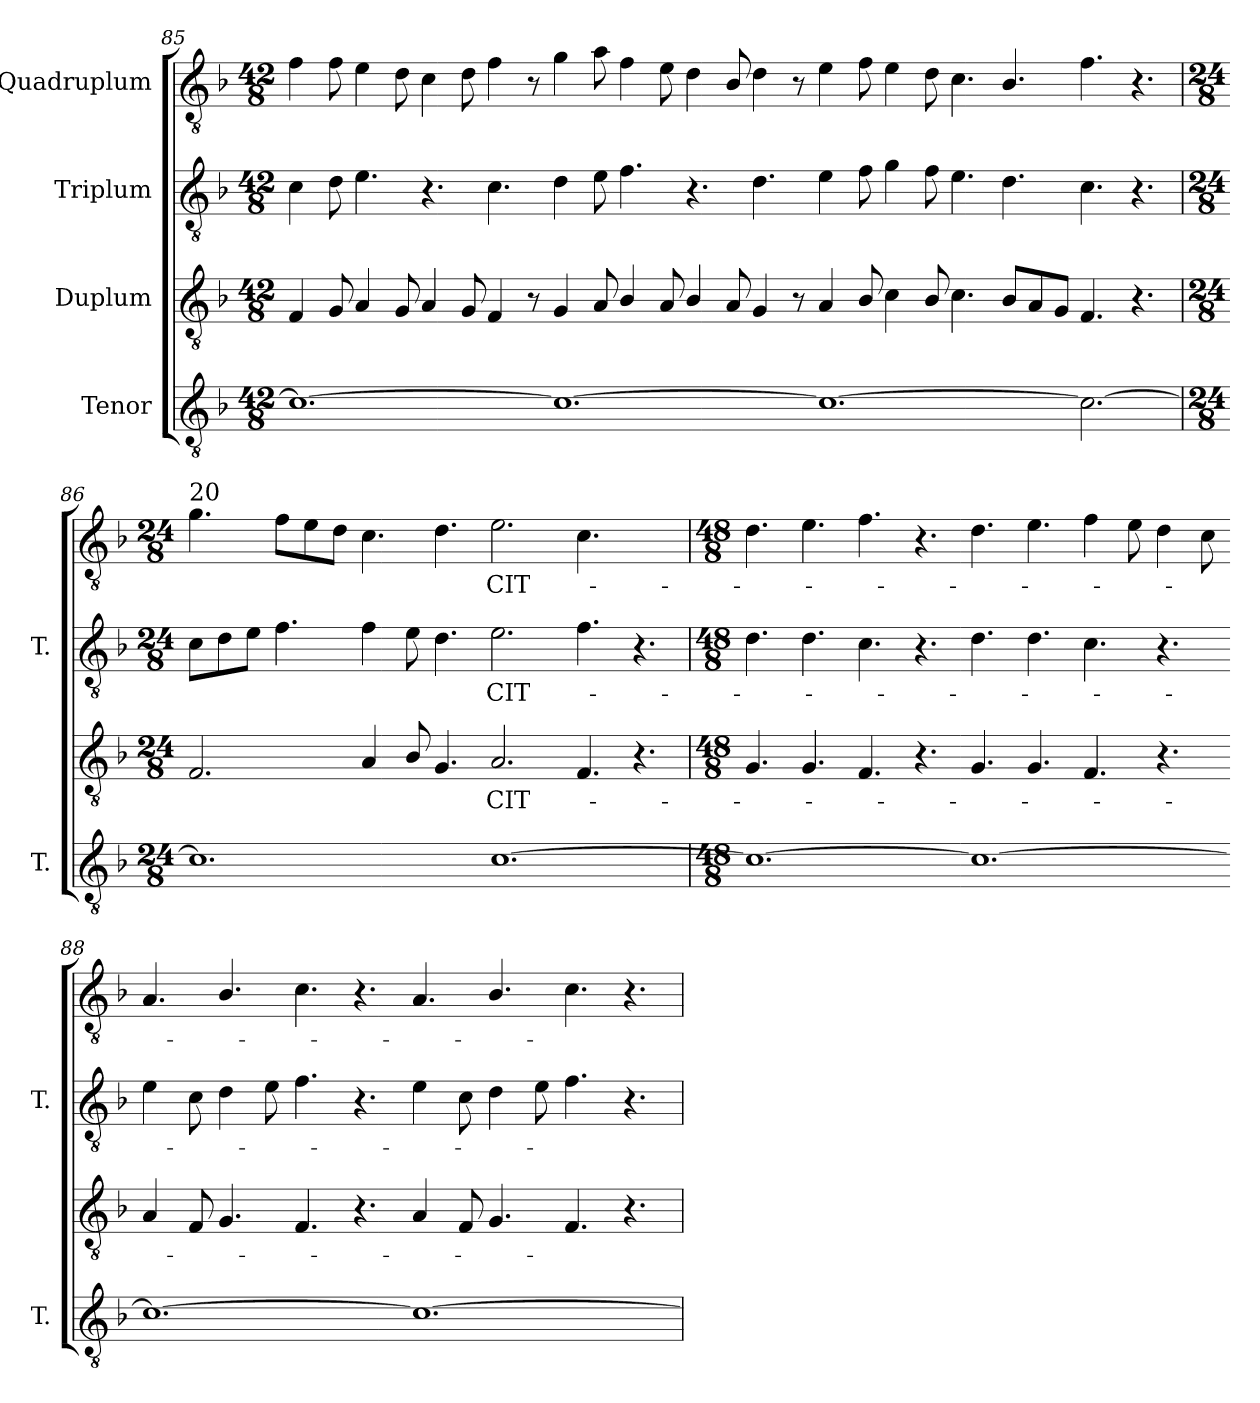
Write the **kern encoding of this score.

**kern	**kern	**text	**kern	**text	**kern	**text
*part4	*part3	*part3	*part2	*part2	*part1	*part1
*staff4	*staff3	*staff3	*staff2	*staff2	*staff1	*staff1
*I"Tenor	*I"Duplum	*	*I"Triplum	*	*I"Quadruplum	*
*I'T.	*	*	*I'T.	*	*	*
!!LO:LB:g=z
*clefGv2	*clefGv2	*	*clefGv2	*	*clefGv2	*
*ITrd7c12	*ITrd7c12	*	*ITrd7c12	*	*ITrd7c12	*
*k[b-]	*k[b-]	*	*k[b-]	*	*k[b-]	*
*F:	*F:	*	*F:	*	*F:	*
*M42/8	*M42/8	*	*M42/8	*	*M42/8	*
=85	=85	=85	=85	=85	=85	=85
1.Ci_	4FFi/	.	4Ci\	.	4Fi\	.
.	8GGi/	.	8Di\	.	8Fi\	.
.	4AAi/	.	4.Ei\	.	4Ei\	.
.	8GGi/	.	.	.	8Di\	.
.	4AAi/	.	4.r	.	4Ci\	.
.	8GGi/	.	.	.	8Di\	.
.	4FFi/	.	4.Ci\	.	4Fi\	.
.	8r	.	.	.	8r	.
1.Ci_	4GGi/	.	4Di\	.	4Gi\	.
.	8AAi/	.	8Ei\	.	8Ai\	.
.	4BB-i/	.	4.Fi\	.	4Fi\	.
.	8AAi/	.	.	.	8Ei\	.
.	4BB-i/	.	4.r	.	4Di\	.
.	8AAi/	.	.	.	8BB-i/	.
.	4GGi/	.	4.Di\	.	4Di\	.
.	8r	.	.	.	8r	.
1.Ci_	4AAi/	.	4Ei\	.	4Ei\	.
.	8BB-i/	.	8Fi\	.	8Fi\	.
.	4Ci\	.	4Gi\	.	4Ei\	.
.	8BB-i/	.	8Fi\	.	8Di\	.
.	4.Ci\	.	4.Ei\	.	4.Ci\	.
.	8BB-i/L	.	4.Di\	.	4.BB-i/	.
.	8AAi/	.	.	.	.	.
.	8GGi/J	.	.	.	.	.
2.Ci\_	4.FFi/	.	4.Ci\	.	4.Fi\	.
.	4.r	.	4.r	.	4.r	.
!!LO:LB:g=z
=86	=86	=86	=86	=86	=86	=86
*M24/8	*M24/8	*	*M24/8	*	*M24/8	*
!	!	!	!	!	!LO:TX:a:t=20	!
1.Ci]	2.FFi/	.	8Ci\L	.	4.Gi\	.
.	.	.	8Di\	.	.	.
.	.	.	8Ei\J	.	.	.
.	.	.	4.Fi\	.	8Fi\L	.
.	.	.	.	.	8Ei\	.
.	.	.	.	.	8Di\J	.
.	4AAi/	.	4Fi\	.	4.Ci\	.
.	8BB-i/	.	8Ei\	.	.	.
.	4.GGi/	.	4.Di\	.	4.Di\	.
!	!	!LO:LY:b:color=#000000	!	!	!	!
!	!	!	!	!LO:LY:b:color=#000000	!	!
!	!	!	!	!	!	!LO:LY:b:color=#000000
[1.Ci	2.AAi/	-CIT-	2.Ei\	-CIT-	2.Ei\	-CIT-
.	4.FFi/	.	4.Fi\	.	4.Ci\	.
.	4.r	.	4.r	.	4.ryy	.
=87	=87	=87	=87	=87	=87	=87
*M48/8	*M48/8	*	*M48/8	*	*M48/8	*
1.Ci_	4.GGi/	.	4.Di\	.	4.Di\	.
.	4.GGi/	.	4.Di\	.	4.Ei\	.
.	4.FFi/	.	4.Ci\	.	4.Fi\	.
.	4.r	.	4.r	.	4.r	.
1.Ci_	4.GGi/	.	4.Di\	.	4.Di\	.
.	4.GGi/	.	4.Di\	.	4.Ei\	.
.	4.FFi/	.	4.Ci\	.	4Fi\	.
.	.	.	.	.	8Ei\	.
.	4.r	.	4.r	.	4Di\	.
.	.	.	.	.	8Ci\	.
!!LO:PB:g=z
=88-	=88-	=88-	=88-	=88-	=88-	=88-
1.Ci_	4AAi/	.	4Ei\	.	4.AAi/	.
.	8FFi/	.	8Ci\	.	.	.
.	4.GGi/	.	4Di\	.	4.BB-i/	.
.	.	.	8Ei\	.	.	.
.	4.FFi/	.	4.Fi\	.	4.Ci\	.
.	4.r	.	4.r	.	4.r	.
1.Ci_	4AAi/	.	4Ei\	.	4.AAi/	.
.	8FFi/	.	8Ci\	.	.	.
.	4.GGi/	.	4Di\	.	4.BB-i/	.
.	.	.	8Ei\	.	.	.
.	4.FFi/	.	4.Fi\	.	4.Ci\	.
.	4.r	.	4.r	.	4.r	.
=	=	=	=	=	=	=
*-	*-	*-	*-	*-	*-	*-
